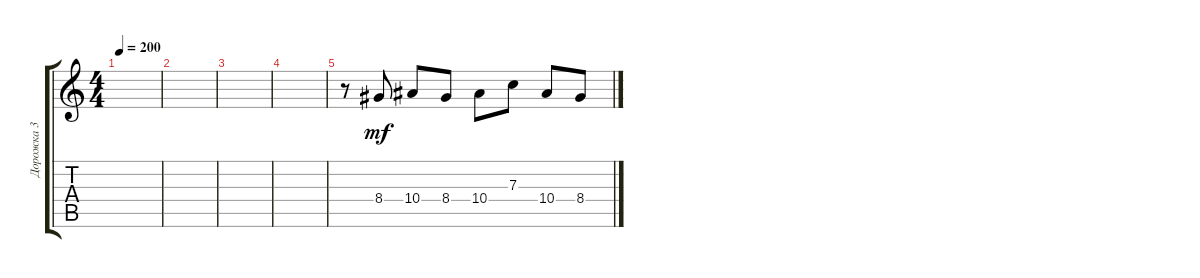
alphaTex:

\track ("Дорожка 3" "Дорожка 3") {instrument distortionguitar}
\staff {score tabs}
\tuning (D4 A3 F3 C3 G2 C2) {hide}
\ts (4 4)
\tempo 200
\clef g2
\ks c
|
|
|
|
r.8 8.4.8{dy mf} 10.4.8 8.4.8 10.4.8 7.3.8 10.4.8 8.4.8
